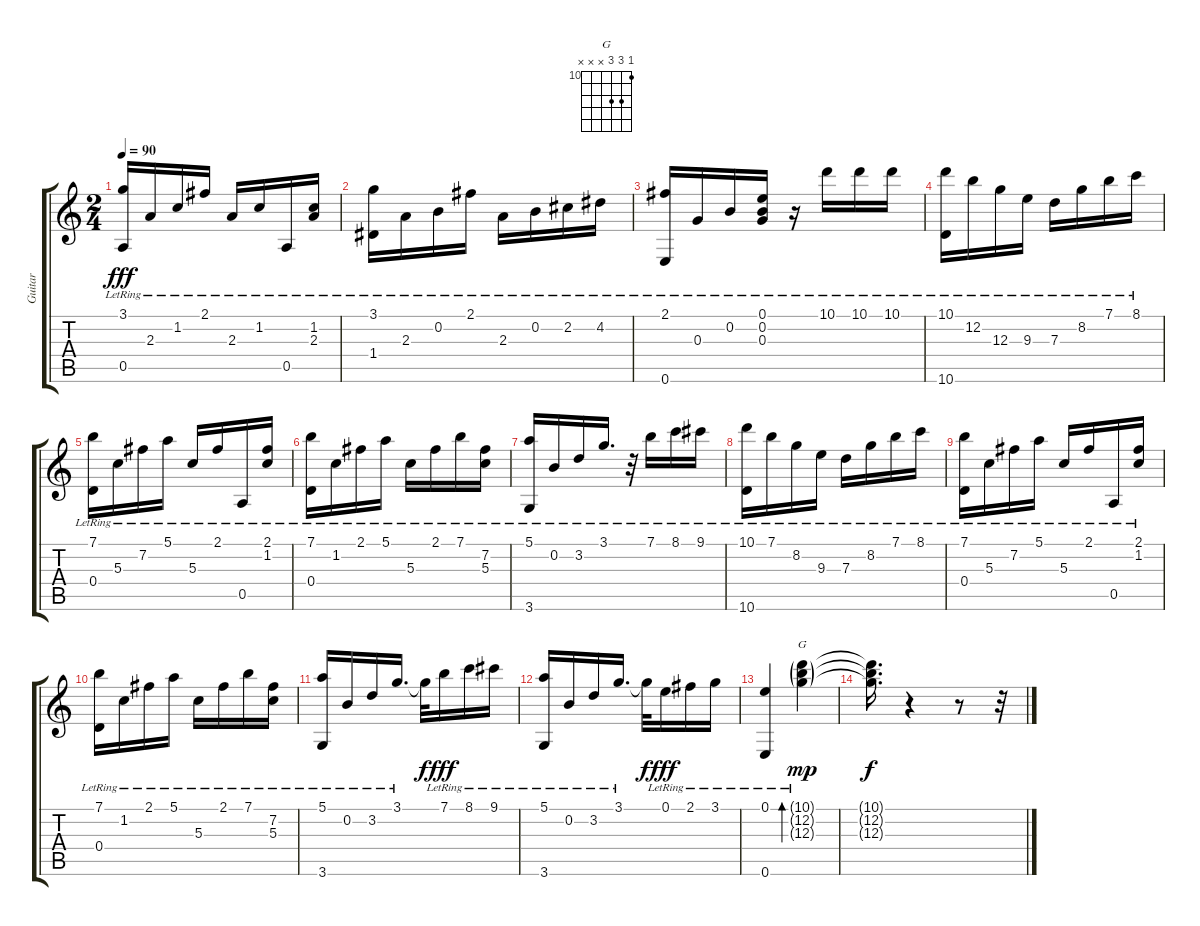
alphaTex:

\track ("Guitar" "Guitar") {instrument acousticguitarnylon}
\staff {score tabs}
\tuning (E4 B3 G3 D3 A2 E2) {hide}
\chord ("G" 10 12 12 x x x) {firstfret 10}
\ts (2 4)
\tempo 90
\clef g2
\ks c
(3.1{lr} 0.5{lr}).16{dy fff} 2.3{lr}.16 1.2{lr}.16 2.1{lr}.16 2.3{lr}.16 1.2{lr}.16 0.5{lr}.16 (1.2{lr} 2.3{lr}).16 |
(3.1{lr} 1.4{lr}).16 2.3{lr}.16 0.2{lr}.16 2.1{lr}.16 2.3{lr}.16 0.2{lr}.16 2.2{lr}.16 4.2{lr}.16 |
(2.1{lr} 0.6{lr}).16 0.3{lr}.16 0.2{lr}.16 (0.1{lr} 0.2{lr} 0.3{lr}).16 r.16 10.1{lr}.16 10.1{lr}.16 10.1{lr}.16 |
(10.1{lr} 10.6{lr}).16 12.2{lr}.16 12.3{lr}.16 9.3{lr}.16 7.3{lr}.16 8.2{lr}.16 7.1{lr}.16 8.1{lr}.16 |
(7.1{lr} 0.4{lr}).16 5.3{lr}.16 7.2{lr}.16 5.1{lr}.16 5.3{lr}.16 2.1{lr}.16 0.5{lr}.16 (2.1{lr} 1.2{lr}).16 |
(7.1{lr} 0.4{lr}).16 1.2{lr}.16 2.1{lr}.16 5.1{lr}.16 5.3{lr}.16 2.1{lr}.16 7.1{lr}.16 (7.2{lr} 5.3{lr}).16 |
(5.1{lr} 3.6{lr}).16 0.2{lr}.16 3.2{lr}.16 3.1{lr}.16{d} r.32 7.1{lr}.16 8.1{lr}.16 9.1{lr}.16 |
(10.1{lr} 10.6{lr}).16 7.1{lr}.16 8.2{lr}.16 9.3{lr}.16 7.3{lr}.16 8.2{lr}.16 7.1{lr}.16 8.1{lr}.16 |
(7.1{lr} 0.4{lr}).16 5.3{lr}.16 7.2{lr}.16 5.1{lr}.16 5.3{lr}.16 2.1{lr}.16 0.5{lr}.16 (2.1{lr} 1.2{lr}).16 |
(7.1{lr} 0.4{lr}).16 1.2{lr}.16 2.1{lr}.16 5.1{lr}.16 5.3{lr}.16 2.1{lr}.16 7.1{lr}.16 (7.2{lr} 5.3{lr}).16 |
(5.1{lr} 3.6{lr}).16 0.2{lr}.16 3.2{lr}.16 3.1{lr}.16{d} 3.1{t}.32{dy f} 7.1{lr}.16{dy fff} 8.1{lr}.16 9.1{lr}.16 |
(5.1{lr} 3.6{lr}).16 0.2{lr}.16 3.2{lr}.16 3.1{lr}.16{d} 3.1{t}.32{dy f} 0.1{lr}.16{dy fff} 2.1{lr}.16 3.1{lr}.16 |
(0.1{lr} 0.6{lr}).4 (10.1{g lr} 12.2{g lr} 12.3{g lr}).4{bd 240 ch "G" dy mp} |
(10.1{t} 12.2{t} 12.3{t}).16{d dy f} r.4 r.8 r.32
